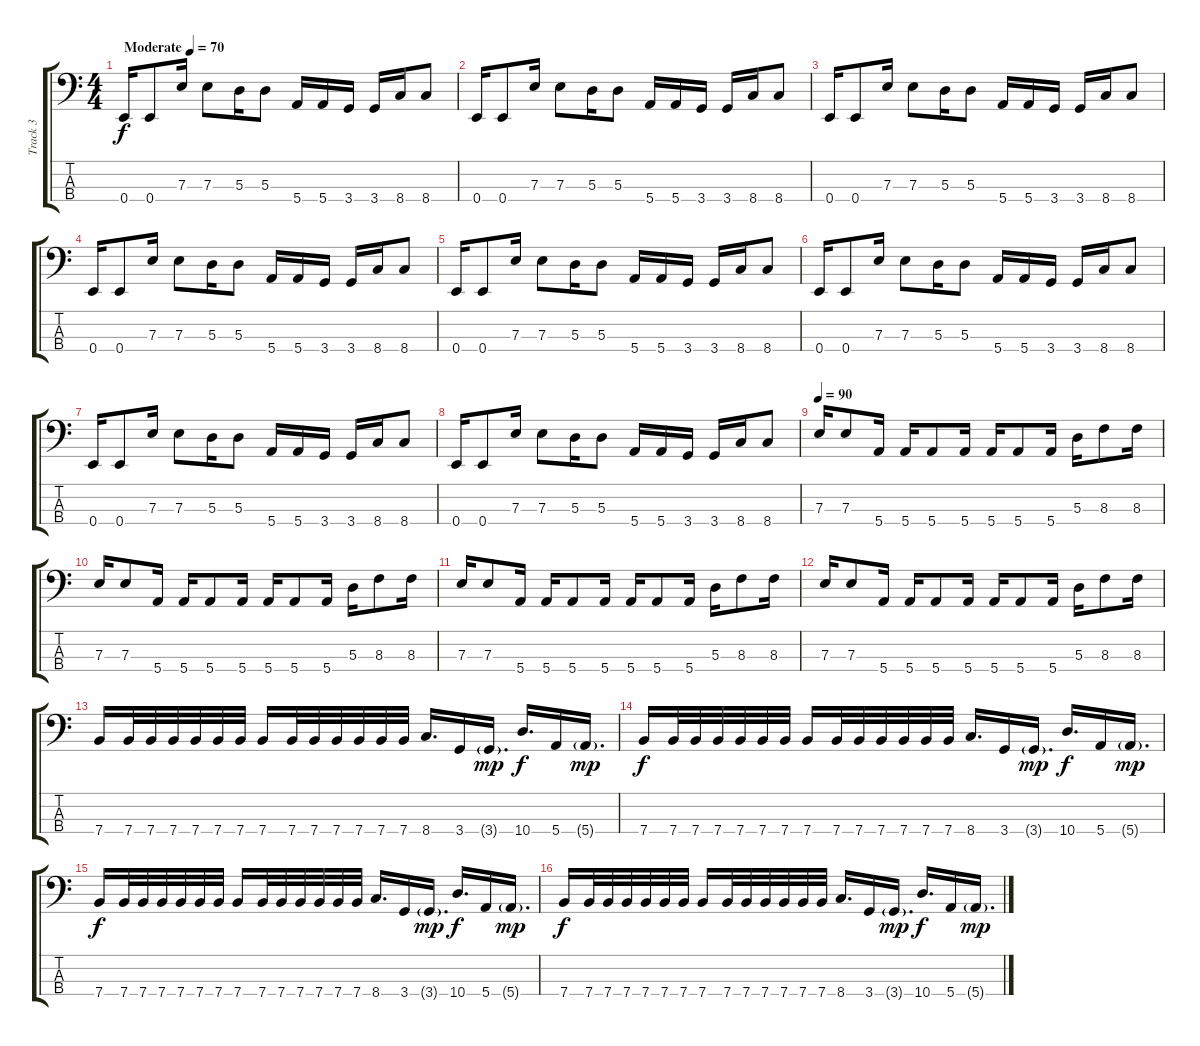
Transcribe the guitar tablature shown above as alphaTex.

\track ("Track 3" "Track 3") {instrument electricbassfinger}
\staff {score tabs}
\tuning (G2 D2 A1 E1) {hide}
\ts (4 4)
\tempo (70 "Moderate")
\clef f4
\ks c
0.4.16{dy f instrument electricbassfinger} 0.4.8 7.3.16 7.3.8 5.3.16 5.3.8 5.4.16 5.4.16 3.4.16 3.4.16 8.4.16 8.4.8 |
0.4.16 0.4.8 7.3.16 7.3.8 5.3.16 5.3.8 5.4.16 5.4.16 3.4.16 3.4.16 8.4.16 8.4.8 |
0.4.16 0.4.8 7.3.16 7.3.8 5.3.16 5.3.8 5.4.16 5.4.16 3.4.16 3.4.16 8.4.16 8.4.8 |
0.4.16 0.4.8 7.3.16 7.3.8 5.3.16 5.3.8 5.4.16 5.4.16 3.4.16 3.4.16 8.4.16 8.4.8 |
0.4.16 0.4.8 7.3.16 7.3.8 5.3.16 5.3.8 5.4.16 5.4.16 3.4.16 3.4.16 8.4.16 8.4.8 |
0.4.16 0.4.8 7.3.16 7.3.8 5.3.16 5.3.8 5.4.16 5.4.16 3.4.16 3.4.16 8.4.16 8.4.8 |
0.4.16 0.4.8 7.3.16 7.3.8 5.3.16 5.3.8 5.4.16 5.4.16 3.4.16 3.4.16 8.4.16 8.4.8 |
0.4.16 0.4.8 7.3.16 7.3.8 5.3.16 5.3.8 5.4.16 5.4.16 3.4.16 3.4.16 8.4.16 8.4.8 |
\tempo 90
7.3.16 7.3.8 5.4.16 5.4.16 5.4.8 5.4.16 5.4.16 5.4.8 5.4.16 5.3.16 8.3.8 8.3.16 |
7.3.16 7.3.8 5.4.16 5.4.16 5.4.8 5.4.16 5.4.16 5.4.8 5.4.16 5.3.16 8.3.8 8.3.16 |
7.3.16 7.3.8 5.4.16 5.4.16 5.4.8 5.4.16 5.4.16 5.4.8 5.4.16 5.3.16 8.3.8 8.3.16 |
7.3.16 7.3.8 5.4.16 5.4.16 5.4.8 5.4.16 5.4.16 5.4.8 5.4.16 5.3.16 8.3.8 8.3.16 |
7.4.16 7.4.32 7.4.32 7.4.32 7.4.32 7.4.32 7.4.32 7.4.16 7.4.32 7.4.32 7.4.32 7.4.32 7.4.32 7.4.32 8.4.16{d} 3.4.16 3.4{g}.16{d dy mp} 10.4.16{d dy f} 5.4.16 5.4{g}.16{d dy mp} |
7.4.16{dy f} 7.4.32 7.4.32 7.4.32 7.4.32 7.4.32 7.4.32 7.4.16 7.4.32 7.4.32 7.4.32 7.4.32 7.4.32 7.4.32 8.4.16{d} 3.4.16 3.4{g}.16{d dy mp} 10.4.16{d dy f} 5.4.16 5.4{g}.16{d dy mp} |
7.4.16{dy f} 7.4.32 7.4.32 7.4.32 7.4.32 7.4.32 7.4.32 7.4.16 7.4.32 7.4.32 7.4.32 7.4.32 7.4.32 7.4.32 8.4.16{d} 3.4.16 3.4{g}.16{d dy mp} 10.4.16{d dy f} 5.4.16 5.4{g}.16{d dy mp} |
7.4.16{dy f} 7.4.32 7.4.32 7.4.32 7.4.32 7.4.32 7.4.32 7.4.16 7.4.32 7.4.32 7.4.32 7.4.32 7.4.32 7.4.32 8.4.16{d} 3.4.16 3.4{g}.16{d dy mp} 10.4.16{d dy f} 5.4.16 5.4{g}.16{d dy mp}
